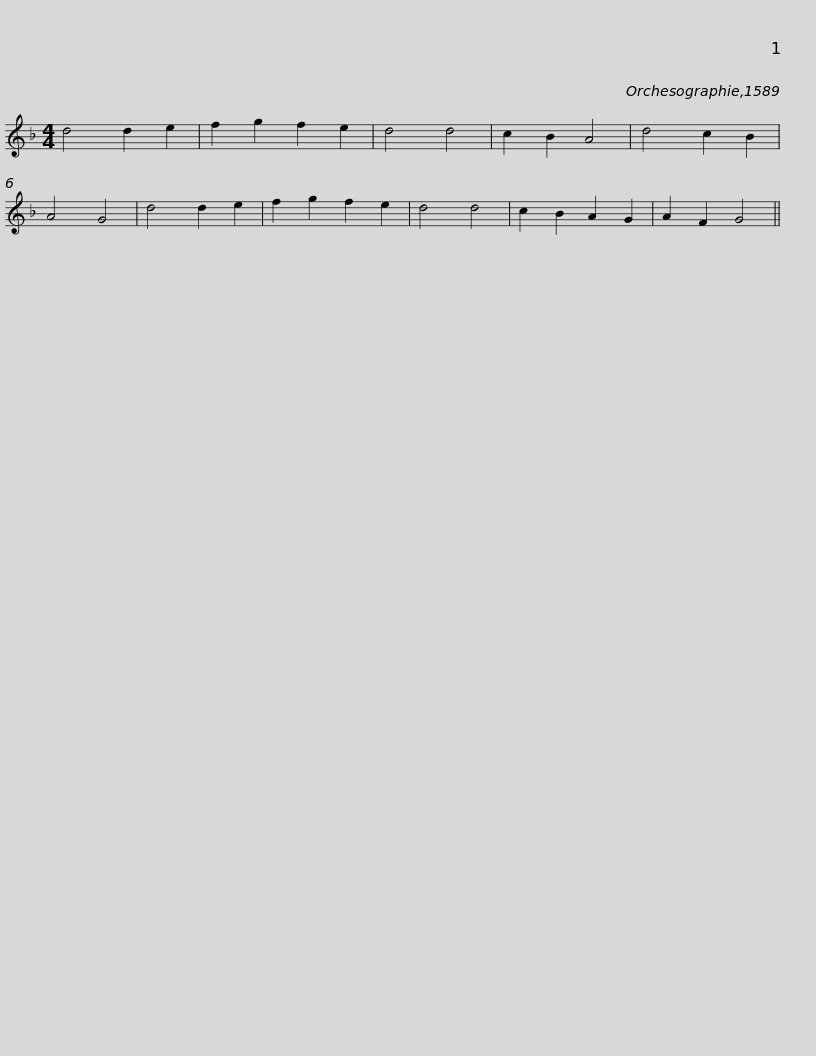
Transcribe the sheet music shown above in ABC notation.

X:1
L:1/8
M:4/4
I:linebreak $
K:F
V:1 treble
V:1
 d4 d2 e2 | f2 g2 f2 e2 | d4 d4 | c2 B2 A4 | d4 c2 B2 | %5
 A4 G4 | d4 d2 e2 | f2 g2 f2 e2 | d4 d4 | c2 B2 A2 G2 | %10
 A2 F2 G4 || %11
